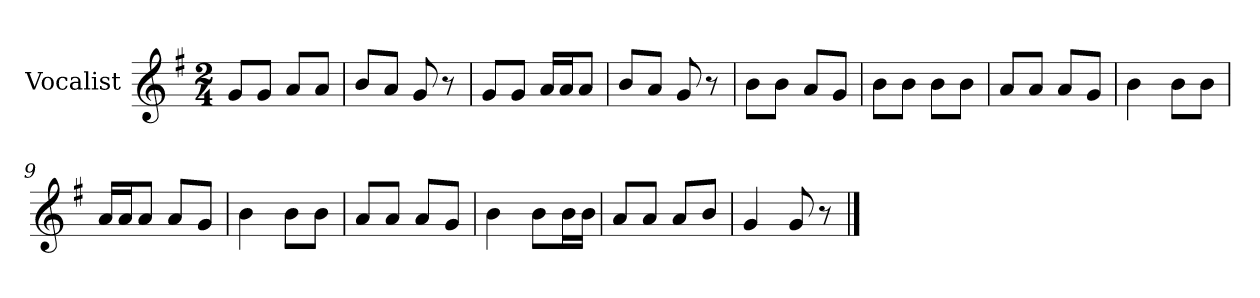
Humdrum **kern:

**kern
*part1
*staff1
*I"Vocalist
*k[f#]
*G:
*M2/4
=1
8gL
8gJ
8aL
8aJ
=2
8bL
8aJ
8g
8r
=3
8gL
8gJ
16aLL
16aJ
8aJ
=4
8bL
8aJ
8g
8r
=5
8bL
8bJ
8aL
8gJ
=6
8bL
8bJ
8bL
8bJ
=7
8aL
8aJ
8aL
8gJ
=8
4b
8bL
8bJ
=9
16aLL
16aJ
8aJ
8aL
8gJ
=10
4b
8bL
8bJ
=11
8aL
8aJ
8aL
8gJ
=12
4b
8bL
16bL
16bJJ
=13
8aL
8aJ
8aL
8bJ
=14
4g
8g
8r
==
*-
